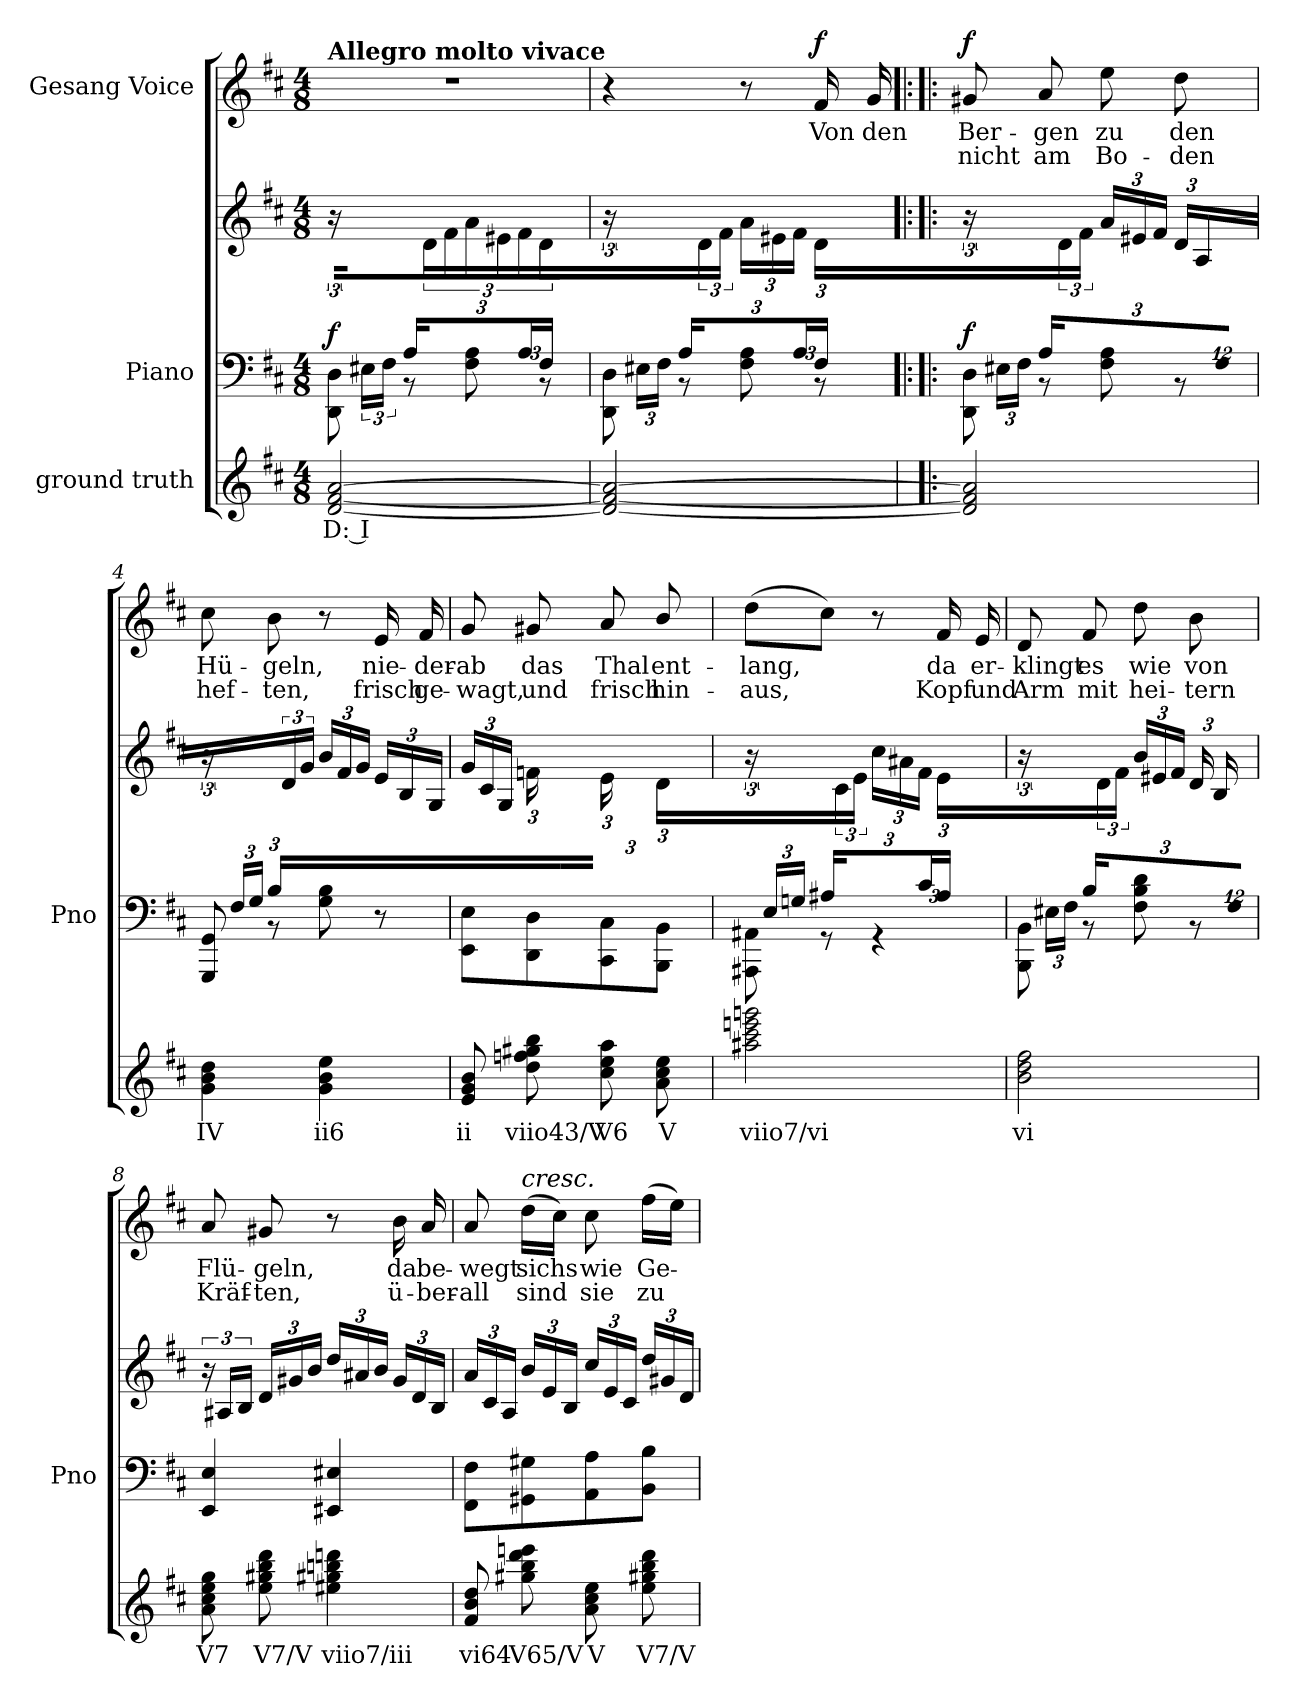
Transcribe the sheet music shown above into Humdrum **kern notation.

**kern	**text	**kern	**kern	**dynam	**kern	**text	**text	**dynam
*part3	*part3	*part2	*part2	*part2	*part1	*part1	*part1	*part1
*staff4	*staff4	*staff3	*staff2	*staff2/3	*staff1	*staff1	*staff1	*staff1
*I"ground truth	*	*I"Piano	*	*	*I"Gesang Voice	*	*	*
*	*	*I'Pno	*	*	*	*	*	*
*	*	*clefF4	*clefG2	*	*clefG2	*	*	*
*k[f#c#]	*	*k[f#c#]	*k[f#c#]	*	*k[f#c#]	*	*	*
*M4/8	*	*M4/8	*M4/8	*	*M4/8	*	*	*
=1	=1	=1	=1	=1	=1	=1	=1	=1
*	*	*^	*	*	*	*	*	*
!	!	!	!	!	!	!LO:TX:a:B:t=Allegro molto vivace	!	!	!
!	!	!	!	!	!LO:DY:a=2	!	!	!	!
[2d [2f# [2a	D: I	24ryy	8DD\ 8D\	24r	f	2r	.	.	.
.	.	24E#X\LL	.	8ryy	.	.	.	.	.
.	.	24F#\JJ	.	.	.	.	.	.	.
*	*	*Xbrackettup	*	*	*	*	*	*	*
.	.	24A/LL	8rBB	.	.	.	.	.	.
.	.	4ryy	.	24d\	.	.	.	.	.
.	.	.	.	24f#\JJ	.	.	.	.	.
*	*	*	*	*Xbrackettup	*	*	*	*	*
.	.	.	8F#\ 8A\	24a\LL	.	.	.	.	.
.	.	.	.	24e#X\	.	.	.	.	.
.	.	.	.	24f#\JJ	.	.	.	.	.
.	.	.	8rBB	24d\LL	.	.	.	.	.
.	.	24A/	.	12ryy	.	.	.	.	.
.	.	24F#/JJ	.	.	.	.	.	.	.
=2	=2	=2	=2	=2	=2	=2	=2	=2	=2
*	*	*	*	*brackettup	*	*	*	*	*
2d_ 2f#_ 2a_	.	24ryy	8DD\ 8D\	24r	.	4r	.	.	.
.	.	24E#X\LL	.	8ryy	.	.	.	.	.
.	.	24F#\JJ	.	.	.	.	.	.	.
.	.	24A/LL	8rBB	.	.	.	.	.	.
.	.	4ryy	.	24d\	.	.	.	.	.
.	.	.	.	24f#\JJ	.	.	.	.	.
*	*	*	*	*Xbrackettup	*	*	*	*	*
.	.	.	8F#\ 8A\	24a\LL	.	8r	.	.	.
.	.	.	.	24e#X\	.	.	.	.	.
.	.	.	.	24f#\JJ	.	.	.	.	.
!	!	!	!	!	!	!	!LO:LY:b	!	!LO:DY:a
.	.	.	8rBB	24d\LL	.	16f#/	Von	.	f
.	.	24A/	.	12ryy	.	.	.	.	.
!	!	!	!	!	!	!	!LO:LY:b	!	!
.	.	.	.	.	.	16g/	den	.	.
.	.	24F#/JJ	.	.	.	.	.	.	.
=3	=3|!:	=3|!:	=3|!:	=3|!:	=3|!:	=3|!:	=3|!:	=3|!:	=3|!:
*	*	*	*	*brackettup	*	*	*	*	*
!	!	!	!	!	!LO:DY:a=2	!	!LO:LY:b	!LO:LY:b	!LO:DY:a
2d] 2f#] 2a]	.	24ryy	8DD\ 8D\	24r	f	8g#X/	Ber-	nicht	f
.	.	24E#X\LL	.	8ryy	.	.	.	.	.
.	.	24F#\JJ	.	.	.	.	.	.	.
!	!	!	!	!	!	!	!LO:LY:b	!LO:LY:b	!
.	.	24A/LL	8r	.	.	8a/	-gen	am	.
.	.	24%7ryy	.	24d\	.	.	.	.	.
.	.	.	.	24f#\JJ	.	.	.	.	.
*	*	*	*	*Xbrackettup	*	*	*	*	*
!	!	!	!	!	!	!	!LO:LY:b	!LO:LY:b	!
.	.	.	8F#\ 8A\	24a/LL	.	8ee\	zu	Bo-	.
.	.	.	.	24e#X/	.	.	.	.	.
.	.	.	.	24f#/JJ	.	.	.	.	.
!	!	!	!	!	!	!	!LO:LY:b	!LO:LY:b	!
.	.	.	8r	24d/LL	.	8dd\	den	-den	.
.	.	.	.	24A/	.	.	.	.	.
.	.	24F#/JJ	.	24ryy	.	.	.	.	.
=4	=4	=4	=4	=4	=4	=4	=4	=4	=4
*	*	*	*	*brackettup	*	*	*	*	*
!	!	!	!	!	!	!	!LO:LY:b	!LO:LY:b	!
4g 4b 4dd	IV	24ryy	8GGG/ 8GG/	24r	.	8cc#\	Hü-	hef-	.
.	.	24F#/LL	.	8ryy	.	.	.	.	.
.	.	24G/JJ	.	.	.	.	.	.	.
!	!	!	!	!	!	!	!LO:LY:b	!LO:LY:b	!
.	.	24B/LL	8r	.	.	8b\	-geln,	-ten,	.
.	.	3ryy	.	24d\	.	.	.	.	.
.	.	.	.	24g\JJ	.	.	.	.	.
*	*	*	*	*Xbrackettup	*	*	*	*	*
4g 4b 4ee	ii6	.	8G\ 8B\	24b/LL	.	8r	.	.	.
.	.	.	.	24f#/	.	.	.	.	.
.	.	.	.	24g/JJ	.	.	.	.	.
!	!	!	!	!	!	!	!LO:LY:b	!LO:LY:b	!
.	.	.	8r	24e/LL	.	16e/	nie-	frisch	.
.	.	.	.	24B/	.	.	.	.	.
!	!	!	!	!	!	!	!LO:LY:b	!LO:LY:b	!
.	.	.	.	.	.	16f#/	-der-	ge-	.
.	.	.	.	24G/JJ	.	.	.	.	.
=5	=5	=5	=5	=5	=5	=5	=5	=5	=5
!	!	!	!	!	!	!	!LO:LY:b	!LO:LY:b	!
8e 8g 8b	ii	6ryy	8EE\ 8E\L	24g/LL	.	8g/	-ab	-wagt,	.
.	.	.	.	24c#/	.	.	.	.	.
.	.	.	.	24G/JJ	.	.	.	.	.
!	!	!	!	!	!	!	!LO:LY:b	!LO:LY:b	!
8dd 8ffn 8gg#X 8bb	viio43/V	.	8DD\ 8D\	24fn\LL	.	8g#X/	das	und	.
.	.	24B/	.	12ryy	.	.	.	.	.
.	.	24Fn/JJ	.	.	.	.	.	.	.
!	!	!	!	!	!	!	!LO:LY:b	!LO:LY:b	!
8cc# 8ee 8aa	V6	24ryy	8CC#\ 8C#\	24e\LL	.	8a/	Thal	frisch	.
.	.	24A/	.	12ryy	.	.	.	.	.
.	.	24E/JJ	.	.	.	.	.	.	.
!	!	!	!	!	!	!	!LO:LY:b	!LO:LY:b	!
8a 8cc# 8ee	V	24ryy	8BBB\ 8BB\J	24d\LL	.	8b/	ent-	hin-	.
.	.	24G#X/	.	12ryy	.	.	.	.	.
.	.	24E/JJ	.	.	.	.	.	.	.
=6	=6	=6	=6	=6	=6	=6	=6	=6	=6
*	*	*	*	*brackettup	*	*	*	*	*
!	!	!	!	!	!	!	!LO:LY:b	!LO:LY:b	!
2aa#X 2ccc# 2eeen 2gggn	viio7/vi	24ryy	8AAA#X\ 8AA#X\	24r	.	(>8dd\L	-lang,	-aus,	.
.	.	24E/LL	.	8ryy	.	.	.	.	.
.	.	24Gn/JJ	.	.	.	.	.	.	.
.	.	24A#X/LL	8r	.	.	8cc#\J)	.	.	.
.	.	4ryy	.	24c#\	.	.	.	.	.
.	.	.	.	24e\JJ	.	.	.	.	.
*	*	*	*	*Xbrackettup	*	*	*	*	*
.	.	.	4r	24cc#\LL	.	8r	.	.	.
.	.	.	.	24a#X\	.	.	.	.	.
.	.	.	.	24f#\JJ	.	.	.	.	.
!	!	!	!	!	!	!	!LO:LY:b	!LO:LY:b	!
.	.	.	.	24e\LL	.	16f#/	da	Kopf	.
.	.	24c#/	.	12ryy	.	.	.	.	.
!	!	!	!	!	!	!	!LO:LY:b	!LO:LY:b	!
.	.	.	.	.	.	16e/	er-	und	.
.	.	24A#/JJ	.	.	.	.	.	.	.
=7	=7	=7	=7	=7	=7	=7	=7	=7	=7
*	*	*	*	*brackettup	*	*	*	*	*
!	!	!	!	!	!	!	!LO:LY:b	!LO:LY:b	!
2b 2dd 2ff#	vi	24ryy	8BBB\ 8BB\	24r	.	8d/	-klingt	Arm	.
.	.	24E#X\LL	.	8ryy	.	.	.	.	.
.	.	24F#\JJ	.	.	.	.	.	.	.
!	!	!	!	!	!	!	!LO:LY:b	!LO:LY:b	!
.	.	24B/LL	8r	.	.	8f#/	es	mit	.
.	.	24%7ryy	.	24d\	.	.	.	.	.
.	.	.	.	24f#\JJ	.	.	.	.	.
*	*	*	*	*Xbrackettup	*	*	*	*	*
!	!	!	!	!	!	!	!LO:LY:b	!LO:LY:b	!
.	.	.	8F#\ 8B\ 8d\	24b/LL	.	8dd\	wie	hei-	.
.	.	.	.	24e#X/	.	.	.	.	.
.	.	.	.	24f#/JJ	.	.	.	.	.
!	!	!	!	!	!	!	!LO:LY:b	!LO:LY:b	!
.	.	.	8r	24d/LL	.	8b\	von	-tern	.
.	.	.	.	24B/	.	.	.	.	.
.	.	24F#/JJ	.	24ryy	.	.	.	.	.
*	*	*v	*v	*	*	*	*	*	*
=8	=8	=8	=8	=8	=8	=8	=8	=8
*	*	*	*brackettup	*	*	*	*	*
!	!	!	!	!	!	!LO:LY:b	!LO:LY:b	!
8a 8cc# 8ee 8gg	V7	4EE/ 4E/	24r	.	8a/	Flü-	Kräf-	.
.	.	.	24A#X/LL	.	.	.	.	.
.	.	.	24B/JJ	.	.	.	.	.
*	*	*	*Xbrackettup	*	*	*	*	*
!	!	!	!	!	!	!LO:LY:b	!LO:LY:b	!
8ee 8gg#X 8bb 8ddd	V7/V	.	24d/LL	.	8g#X/	-geln,	-ten,	.
.	.	.	24g#X/	.	.	.	.	.
.	.	.	24b/JJ	.	.	.	.	.
4ee#X 4gg#X 4bbn 4dddn	viio7/iii	4EE#X/ 4E#X/	24dd/LL	.	8r	.	.	.
.	.	.	24a#X/	.	.	.	.	.
.	.	.	24b/JJ	.	.	.	.	.
!	!	!	!	!	!	!LO:LY:b	!LO:LY:b	!
.	.	.	24g#/LL	.	16b\	da	ü-	.
.	.	.	24d/	.	.	.	.	.
!	!	!	!	!	!	!LO:LY:b	!LO:LY:b	!
.	.	.	.	.	16a/	be-	-ber-	.
.	.	.	24B/JJ	.	.	.	.	.
=9	=9	=9	=9	=9	=9	=9	=9	=9
!	!	!	!	!	!	!LO:LY:b	!LO:LY:b	!
8f# 8b 8dd	vi64	8FF#\ 8F#\L	24a/LL	.	8a/	-wegt	-all	.
.	.	.	24c#/	.	.	.	.	.
.	.	.	24A/JJ	.	.	.	.	.
!	!	!	!	!	!LO:TX:a:i:t=cresc.	!	!	!
!	!	!	!	!	!	!LO:LY:b	!LO:LY:b	!
8gg#X 8bb 8ddd 8eeen	V65/V	8GG#X\ 8G#X\	24b/LL	.	(>16dd\LL	sichs	sind	.
.	.	.	24e/	.	.	.	.	.
.	.	.	.	.	16cc#\JJ)	.	.	.
.	.	.	24B/JJ	.	.	.	.	.
!	!	!	!	!	!	!LO:LY:b	!LO:LY:b	!
8a 8cc# 8ee	V	8AA\ 8A\	24cc#/LL	.	8cc#\	wie	sie	.
.	.	.	24e/	.	.	.	.	.
.	.	.	24c#/JJ	.	.	.	.	.
!	!	!	!	!	!	!LO:LY:b	!LO:LY:b	!
8ee 8gg#X 8bb 8ddd	V7/V	8BB\ 8B\J	24dd/LL	.	(>16ff#\LL	Ge-	zu	.
.	.	.	24g#X/	.	.	.	.	.
.	.	.	.	.	16ee\JJ)	.	.	.
.	.	.	24d/JJ	.	.	.	.	.
=	=	=	=	=	=	=	=	=
*-	*-	*-	*-	*-	*-	*-	*-	*-
